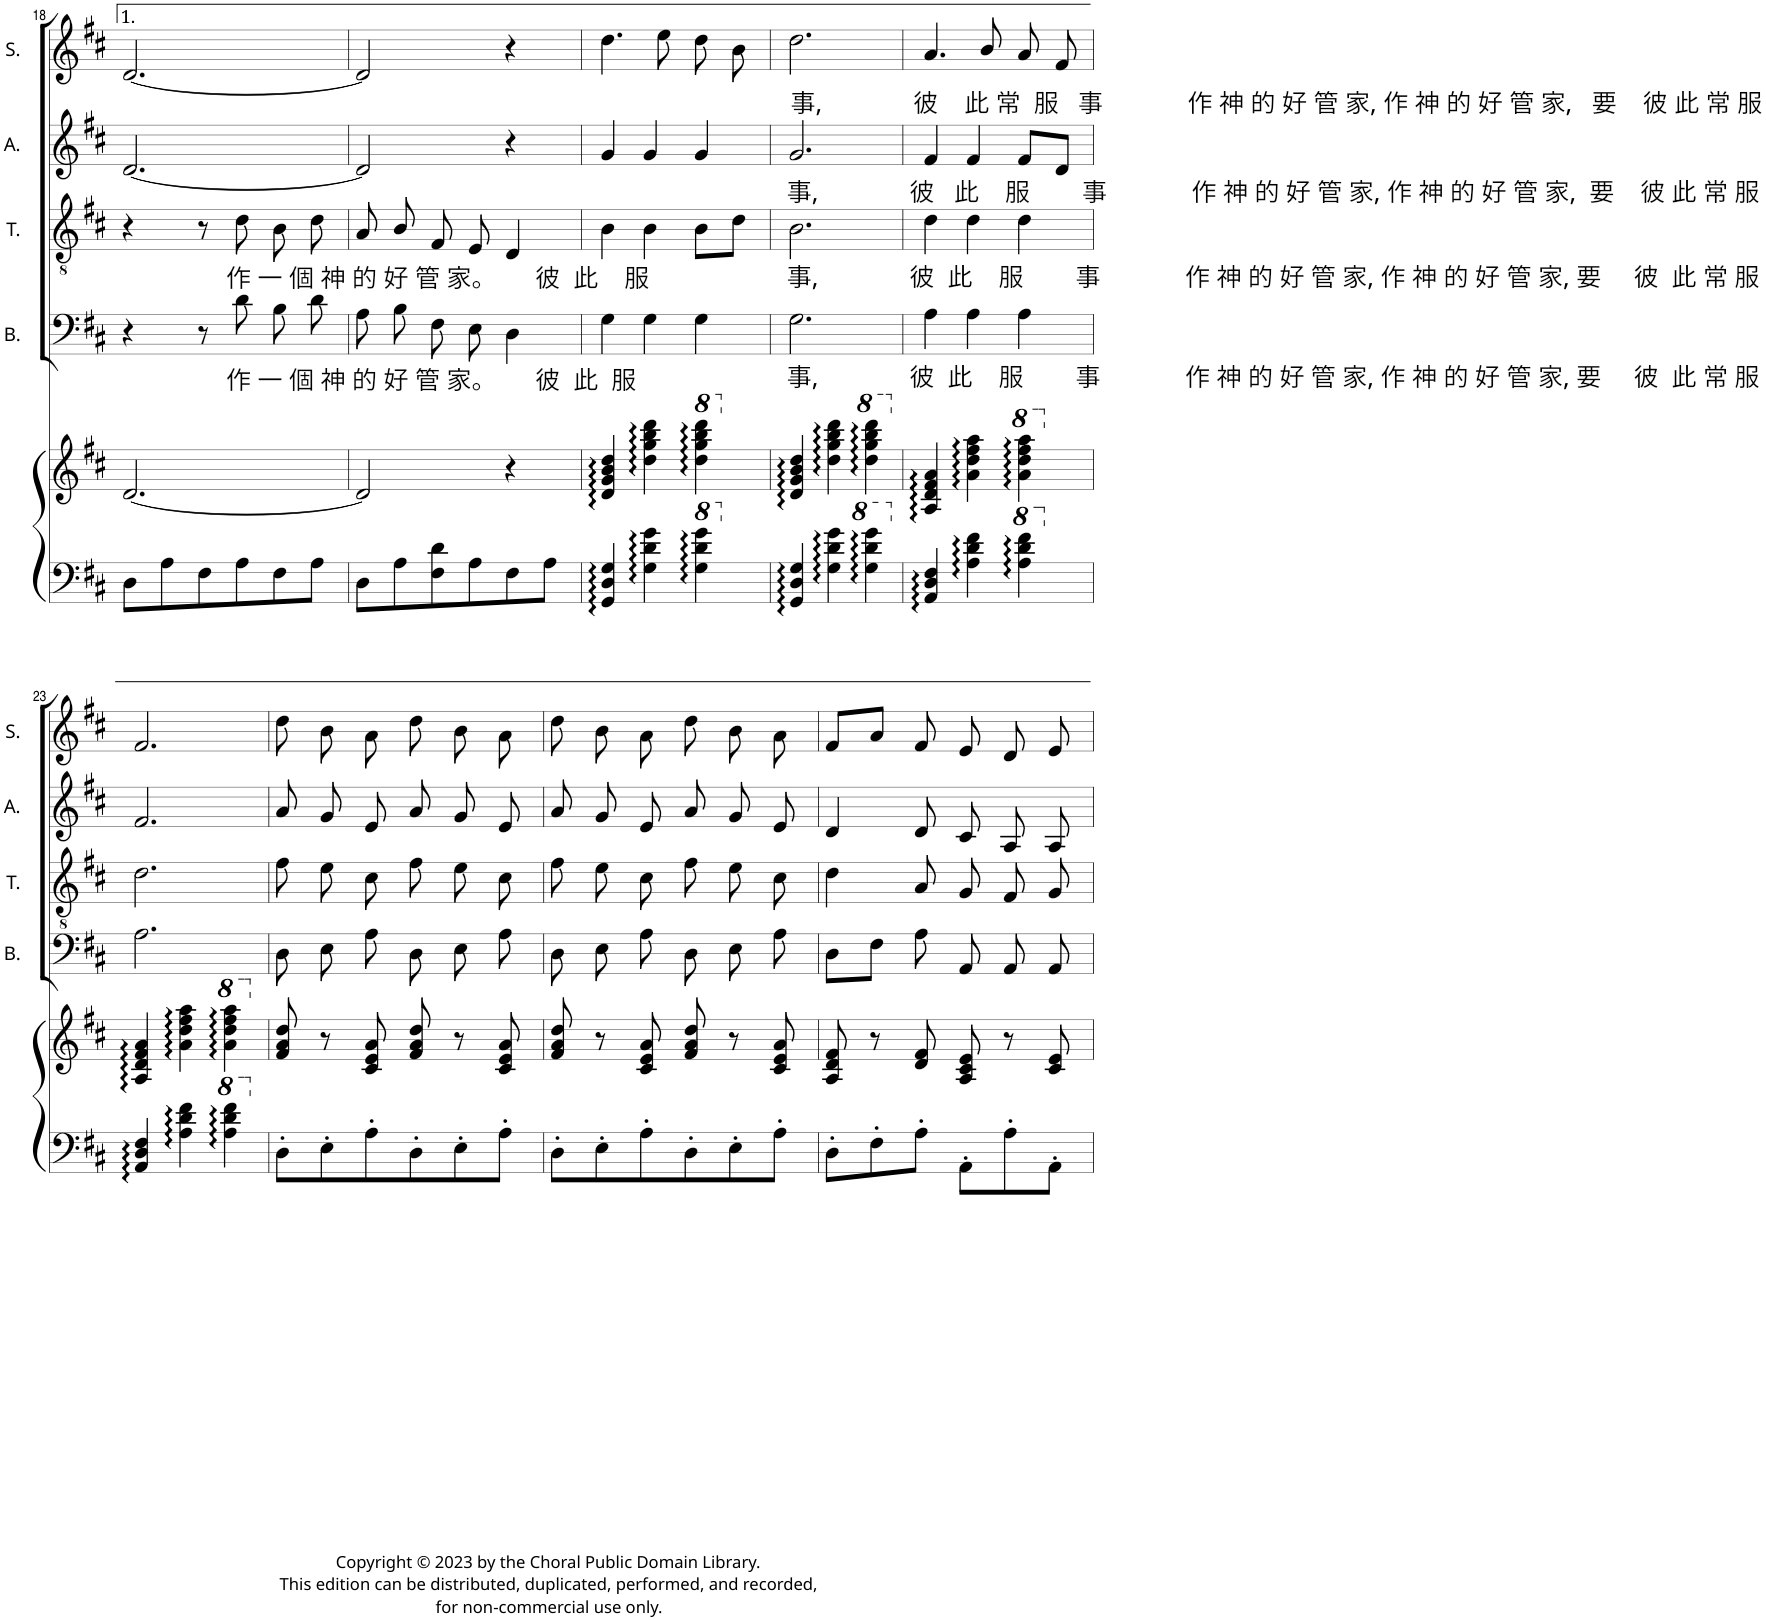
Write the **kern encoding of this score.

**kern	**kern	**kern	**kern	**kern	**kern
*part5	*part5	*part4	*part3	*part2	*part1
*staff6	*staff5	*staff4	*staff3	*staff2	*staff1
*I"Piano	*	*I"B.	*I"T.	*I"A.	*I"S.
*I'Pno	*	*I'B.	*I'T.	*I'A.	*I'S.
!!LO:PB:g=z
*clefF4	*clefG2	*clefF4	*clefGv2	*clefG2	*clefG2
*k[f#c#]	*k[f#c#]	*k[f#c#]	*k[f#c#]	*k[f#c#]	*k[f#c#]
*M3/4	*M3/4	*M3/4	*M3/4	*M3/4	*M3/4
=18	=18	=18	=18	=18	=18
8D\L	[2.d/	4r	4r	[2.d/	[2.d/
8A\	.	.	.	.	.
8F#\	.	8r	8r	.	.
!	!	!	!LO:TX:b:t=作 一 個 神 的 好 管 家。      彼  此    服	!	!
!	!	!LO:TX:b:t=作 一 個 神 的 好 管 家。      彼  此  服	!	!	!
8A\	.	8d\	8d\	.	.
8F#\	.	8B\	8B\	.	.
8A\J	.	8d\	8d\	.	.
=19	=19	=19	=19	=19	=19
8D\L	2d/]	8A\	8A/	2d/]	2d/]
8A\	.	8B\	8B/	.	.
8F#\ 8d\	.	8F#\	8F#/	.	.
8A\	.	8E\	8E/	.	.
8F#\	4r	4D\	4D/	4r	4r
8A\J	.	.	.	.	.
=20	=20	=20	=20	=20	=20
4GG/ 4D/ 4G/	4d/ 4g/ 4b/ 4dd/	4G\	4B\	4g/	4.dd\
4G\ 4d\ 4g\	4dd\ 4gg\ 4bb\ 4ddd\	4G\	4B\	4g/	.
.	.	.	.	.	8ee\
*8va	*	*	*	*	*
*	*8va	*	*	*	*
4g\ 4dd\ 4gg\	4ddd\ 4ggg\ 4bbb\ 4dddd\	4G\	8B\L	4g/	8dd\
.	.	.	8d\J	.	8b\
=21	=21	=21	=21	=21	=21
*X8va	*	*	*	*	*
*	*X8va	*	*	*	*
!	!	!	!	!	!LO:TX:b:t=事,              彼    此 常  服   事             作 神 的 好 管 家, 作 神 的 好 管 家,   要    彼 此 常 服
!	!	!	!	!LO:TX:b:t=事,              彼   此    服        事             作 神 的 好 管 家, 作 神 的 好 管 家,  要    彼 此 常 服	!
!	!	!	!LO:TX:b:t=事,              彼  此    服        事             作 神 的 好 管 家, 作 神 的 好 管 家, 要     彼  此 常 服	!	!
!	!	!LO:TX:b:t=事,              彼  此    服        事             作 神 的 好 管 家, 作 神 的 好 管 家, 要     彼  此 常 服	!	!	!
4GG/ 4D/ 4G/	4d/ 4g/ 4b/ 4dd/	2.G\	2.B\	2.g/	2.dd\
4G\ 4d\ 4g\	4dd\ 4gg\ 4bb\ 4ddd\	.	.	.	.
*8va	*	*	*	*	*
*	*8va	*	*	*	*
4g\ 4dd\ 4gg\	4ddd\ 4ggg\ 4bbb\ 4dddd\	.	.	.	.
=22	=22	=22	=22	=22	=22
*X8va	*	*	*	*	*
*	*X8va	*	*	*	*
4AA/ 4D/ 4F#/	4A/ 4d/ 4f#/ 4a/	4A\	4d\	4f#/	4.a/
4A\ 4d\ 4f#\	4a\ 4dd\ 4ff#\ 4aa\	4A\	4d\	4f#/	.
.	.	.	.	.	8b/
*8va	*	*	*	*	*
*	*8va	*	*	*	*
4a\ 4dd\ 4ff#\	4aa\ 4ddd\ 4fff#\ 4aaa\	4A\	4d\	8f#/L	8a/
.	.	.	.	8d/J	8f#/
!!LO:LB:g=z
=23	=23	=23	=23	=23	=23
*X8va	*	*	*	*	*
*	*X8va	*	*	*	*
4AA/ 4D/ 4F#/	4A/ 4d/ 4f#/ 4a/	2.A\	2.d\	2.f#/	2.f#/
4A\ 4d\ 4f#\	4a\ 4dd\ 4ff#\ 4aa\	.	.	.	.
*8va	*	*	*	*	*
*	*8va	*	*	*	*
4a\ 4dd\ 4ff#\	4aa\ 4ddd\ 4fff#\ 4aaa\	.	.	.	.
=24	=24	=24	=24	=24	=24
*X8va	*	*	*	*	*
*	*X8va	*	*	*	*
8D'\L	8f#/ 8a/ 8dd/	8D\	8f#\	8a/	8dd\
8E'\	8r	8E\	8e\	8g/	8b\
8A'\	8c#/ 8e/ 8a/L	8A\	8c#\	8e/	8a\
8D'\	8f#/ 8a/ 8dd/J	8D\	8f#\	8a/	8dd\
8E'\	8r	8E\	8e\	8g/	8b\
8A'\J	8c#/ 8e/ 8a/	8A\	8c#\	8e/	8a\
=25	=25	=25	=25	=25	=25
8D'\L	8f#/ 8a/ 8dd/	8D\	8f#\	8a/	8dd\
8E'\	8r	8E\	8e\	8g/	8b\
8A'\	8c#/ 8e/ 8a/L	8A\	8c#\	8e/	8a\
8D'\	8f#/ 8a/ 8dd/J	8D\	8f#\	8a/	8dd\
8E'\	8r	8E\	8e\	8g/	8b\
8A'\J	8c#/ 8e/ 8a/	8A\	8c#\	8e/	8a\
=26	=26	=26	=26	=26	=26
8D'\L	8A/ 8d/ 8f#/	8D\L	4d\	4d/	8f#/L
8F#'\	8r	8F#\J	.	.	8a/J
8A'\J	8d/ 8f#/L	8A\	8A/	8d/	8f#/
8AA'\L	8A/ 8c#/ 8e/J	8AA/	8G/	8c#/	8e/
8A'\	8r	8AA/	8F#/	8A/	8d/
8AA'\J	8c#/ 8e/	8AA/	8G/	8A/	8e/
=	=	=	=	=	=
*-	*-	*-	*-	*-	*-
